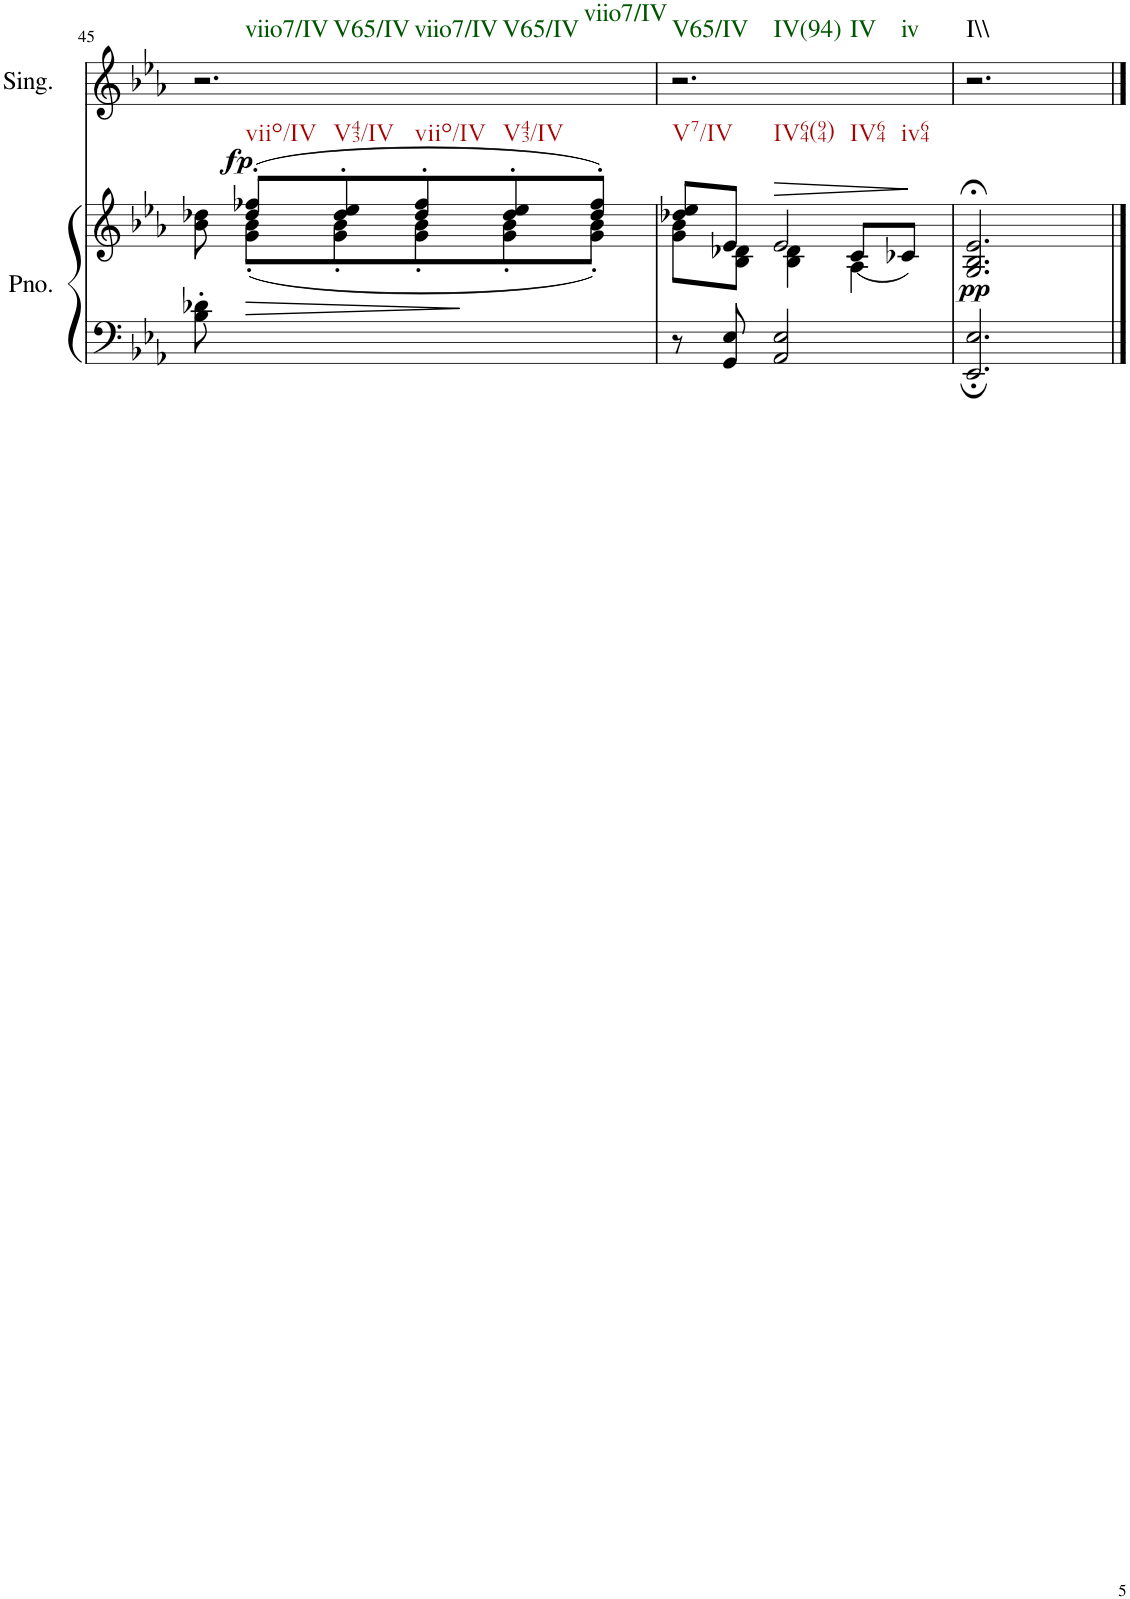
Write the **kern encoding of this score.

**kern	**kern	**dynam	**kern	**harte
*part2	*part2	*part2	*part1	*part1
*staff3	*staff2	*staff2/3	*staff1	*
*I"Pianoforte	*	*	*I"Singstimme	*
*I'Pno.	*	*	*I'Sing.	*
!!LO:PB:g=z
*clefF4	*clefG2	*	*clefG2	*
*k[b-e-a-]	*k[b-e-a-]	*	*k[b-e-a-]	*
*M3/4	*M3/4	*	*M3/4	*
=45	=45	=45	=45	=45
*	*^	*	*	*
!	!	!	!	!	!LO:H:n=1:kt=viio7/IV
!	!	!	!	!	!LO:H:n=2:kt=V65/IV
!	!	!	!	!	!LO:H:n=3:kt=viio7/IV
!	!	!	!	!	!LO:H:n=4:kt=V65/IV
!	!	!	!	!	!LO:H:n=5:kt=viio7/IV
8B-\' 8d-X\'	8b-\ 8dd-X\	8ryy	.	2.r	N N N N N
!	!	!	!LO:HP:b	!	!
!	!	!	!LO:DY:n=1:a	!	!
8ryy	(8dd-/' 8ff-X/'L	(8g\' 8b-\'L	> fp	.	.
2ryy	8dd-/' 8ee-/'	8g\' 8b-\'	]	.	.
.	8dd-/' 8ff-/'	8g\' 8b-\'	.	.	.
.	8dd-/' 8ee-/'	8g\' 8b-\'	.	.	.
.	8dd-/' 8ff-/'J)	8g\' 8b-\'J)	.	.	.
=46	=46	=46	=46	=46	=46
*	*	*^	*	*	*
!	!	!	!	!	!	!LO:H:n=1:kt=V65/IV
!	!	!	!	!	!	!LO:H:n=2:kt=IV(94)
!	!	!	!	!	!	!LO:H:n=3:kt=IV
!	!	!	!	!	!	!LO:H:n=4:kt=iv
8r	8dd-X/ 8ee-/L	8g\ 8b-\L	2ryy	.	2.r	N N N N
8GG/ 8E-/	8e-/J	8B-\ 8d-X\J	.	.	.	.
!	!	!	!	!LO:HP:b	!	!
2AA-/ 2E-/	2e-/	4B-\ 4d-\	.	>	.	.
.	.	(8c/L	4A-\	]	.	.
.	.	8c-X/J)	.	.	.	.
*	*	*v	*v	*	*	*
=47	=47	=47	=47	=47	=47
!	!	!	!LO:DY:b	!	!LO:H:kt=I\\
*	*v	*v	*	*	*
2.EE-/; 2.E-/;	2.G/;< 2.B-/;< 2.e-/;<	pp	2.r	N
==	==	==	==	==
*-	*-	*-	*-	*-
